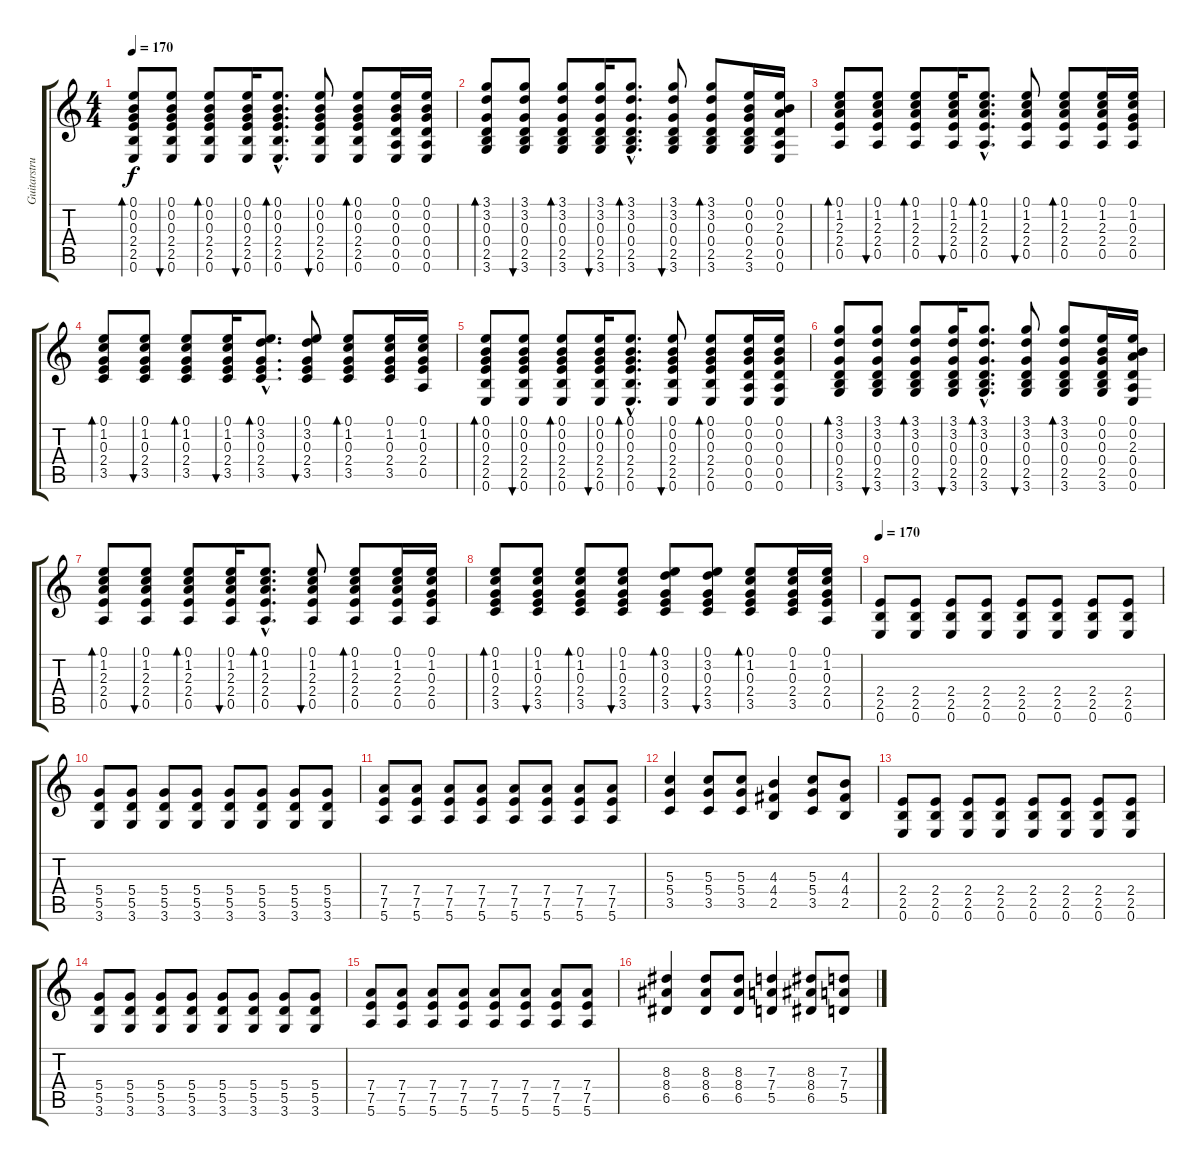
\track ("Guitarstruki" "Guitarstru") {instrument overdrivenguitar}
\staff {score tabs}
\tuning (E4 B3 G3 D3 A2 E2) {hide}
\ts (4 4)
\tempo 170
\tempo 140
\tempo 170
\clef g2
\ks c
(0.1 0.2 0.3 2.4 2.5 0.6).8{bd 30 dy f volume 9 instrument acousticguitarsteel} (0.1 0.2 0.3 2.4 2.5 0.6).8{bu 30} (0.1 0.2 0.3 2.4 2.5 0.6).8{bd 30} (0.1 0.2 0.3 2.4 2.5 0.6).16{bu 30} (0.1{hac} 0.2{hac} 0.3{hac} 2.4{hac} 2.5{hac} 0.6{hac}).8{d bd 30} (0.1 0.2 0.3 2.4 2.5 0.6).8{bu 30} (0.1 0.2 0.3 2.4 2.5 0.6).8{bd 30} (0.1 0.2 0.3 0.4 0.5 0.6).16 (0.1 0.2 0.3 0.4 0.5 0.6).16 |
(3.1 3.2 0.3 0.4 2.5 3.6).8{bd 30} (3.1 3.2 0.3 0.4 2.5 3.6).8{bu 30} (3.1 3.2 0.3 0.4 2.5 3.6).8{bd 30} (3.1 3.2 0.3 0.4 2.5 3.6).16{bu 30} (3.1{hac} 3.2{hac} 0.3{hac} 0.4{hac} 2.5{hac} 3.6{hac}).8{d bd 30} (3.1 3.2 0.3 0.4 2.5 3.6).8{bu 30} (3.1 3.2 0.3 0.4 2.5 3.6).8{bd 30} (0.1 0.2 0.3 0.4 2.5 3.6).16 (0.1 0.2 2.3 0.4 0.5 0.6).16 |
(0.1 1.2 2.3 2.4 0.5).8{bd 30} (0.1 1.2 2.3 2.4 0.5).8{bu 30} (0.1 1.2 2.3 2.4 0.5).8{bd 30} (0.1 1.2 2.3 2.4 0.5).16{bu 30} (0.1{hac} 1.2{hac} 2.3{hac} 2.4{hac} 0.5{hac}).8{d bd 30} (0.1 1.2 2.3 2.4 0.5).8{bu 30} (0.1 1.2 2.3 2.4 0.5).8{bd 30} (0.1 1.2 2.3 2.4 0.5).16 (0.1 1.2 0.3 2.4 0.5).16 |
(0.1 1.2 0.3 2.4 3.5).8{bd 30} (0.1 1.2 0.3 2.4 3.5).8{bu 30} (0.1 1.2 0.3 2.4 3.5).8{bd 30} (0.1 1.2 0.3 2.4 3.5).16{bu 30} (0.1{hac} 3.2{hac} 0.3{hac} 2.4{hac} 3.5{hac}).8{d bd 30} (0.1 3.2 0.3 2.4 3.5).8{bu 30} (0.1 1.2 0.3 2.4 3.5).8{bd 30} (0.1 1.2 0.3 2.4 3.5).16 (0.1 1.2 0.3 2.4 0.5).16 |
(0.1 0.2 0.3 2.4 2.5 0.6).8{bd 30} (0.1 0.2 0.3 2.4 2.5 0.6).8{bu 30} (0.1 0.2 0.3 2.4 2.5 0.6).8{bd 30} (0.1 0.2 0.3 2.4 2.5 0.6).16{bu 30} (0.1{hac} 0.2{hac} 0.3{hac} 2.4{hac} 2.5{hac} 0.6{hac}).8{d bd 30} (0.1 0.2 0.3 2.4 2.5 0.6).8{bu 30} (0.1 0.2 0.3 2.4 2.5 0.6).8{bd 30} (0.1 0.2 0.3 0.4 0.5 0.6).16 (0.1 0.2 0.3 0.4 0.5 0.6).16 |
(3.1 3.2 0.3 0.4 2.5 3.6).8{bd 30} (3.1 3.2 0.3 0.4 2.5 3.6).8{bu 30} (3.1 3.2 0.3 0.4 2.5 3.6).8{bd 30} (3.1 3.2 0.3 0.4 2.5 3.6).16{bu 30} (3.1{hac} 3.2{hac} 0.3{hac} 0.4{hac} 2.5{hac} 3.6{hac}).8{d bd 30} (3.1 3.2 0.3 0.4 2.5 3.6).8{bu 30} (3.1 3.2 0.3 0.4 2.5 3.6).8{bd 30} (0.1 0.2 0.3 0.4 2.5 3.6).16 (0.1 0.2 2.3 0.4 0.5 0.6).16 |
(0.1 1.2 2.3 2.4 0.5).8{bd 30} (0.1 1.2 2.3 2.4 0.5).8{bu 30} (0.1 1.2 2.3 2.4 0.5).8{bd 30} (0.1 1.2 2.3 2.4 0.5).16{bu 30} (0.1{hac} 1.2{hac} 2.3{hac} 2.4{hac} 0.5{hac}).8{d bd 30} (0.1 1.2 2.3 2.4 0.5).8{bu 30} (0.1 1.2 2.3 2.4 0.5).8{bd 30} (0.1 1.2 2.3 2.4 0.5).16 (0.1 1.2 0.3 2.4 0.5).16 |
(0.1 1.2 0.3 2.4 3.5).8{bd 30} (0.1 1.2 0.3 2.4 3.5).8{bu 30} (0.1 1.2 0.3 2.4 3.5).8{bd 30} (0.1 1.2 0.3 2.4 3.5).8{bu 30} (0.1 3.2 0.3 2.4 3.5).8{bd 30} (0.1 3.2 0.3 2.4 3.5).8{bu 30} (0.1 1.2 0.3 2.4 3.5).8{bd 30} (0.1 1.2 0.3 2.4 3.5).16 (0.1 1.2 0.3 2.4 0.5).16 |
\tempo 170
(2.4 2.5 0.6).8{volume 13 instrument overdrivenguitar} (2.4 2.5 0.6).8 (2.4 2.5 0.6).8 (2.4 2.5 0.6).8 (2.4 2.5 0.6).8 (2.4 2.5 0.6).8 (2.4 2.5 0.6).8 (2.4 2.5 0.6).8 |
(5.4 5.5 3.6).8 (5.4 5.5 3.6).8 (5.4 5.5 3.6).8 (5.4 5.5 3.6).8 (5.4 5.5 3.6).8 (5.4 5.5 3.6).8 (5.4 5.5 3.6).8 (5.4 5.5 3.6).8 |
(7.4 7.5 5.6).8 (7.4 7.5 5.6).8 (7.4 7.5 5.6).8 (7.4 7.5 5.6).8 (7.4 7.5 5.6).8 (7.4 7.5 5.6).8 (7.4 7.5 5.6).8 (7.4 7.5 5.6).8 |
(5.3 5.4 3.5).4 (5.3 5.4 3.5).8 (5.3 5.4 3.5).8 (4.3 4.4 2.5).4 (5.3 5.4 3.5).8 (4.3 4.4 2.5).8 |
(2.4 2.5 0.6).8 (2.4 2.5 0.6).8 (2.4 2.5 0.6).8 (2.4 2.5 0.6).8 (2.4 2.5 0.6).8 (2.4 2.5 0.6).8 (2.4 2.5 0.6).8 (2.4 2.5 0.6).8 |
(5.4 5.5 3.6).8 (5.4 5.5 3.6).8 (5.4 5.5 3.6).8 (5.4 5.5 3.6).8 (5.4 5.5 3.6).8 (5.4 5.5 3.6).8 (5.4 5.5 3.6).8 (5.4 5.5 3.6).8 |
(7.4 7.5 5.6).8 (7.4 7.5 5.6).8 (7.4 7.5 5.6).8 (7.4 7.5 5.6).8 (7.4 7.5 5.6).8 (7.4 7.5 5.6).8 (7.4 7.5 5.6).8 (7.4 7.5 5.6).8 |
(8.3 8.4 6.5).4 (8.3 8.4 6.5).8 (8.3 8.4 6.5).8 (7.3 7.4 5.5).4 (8.3 8.4 6.5).8 (7.3 7.4 5.5).8
